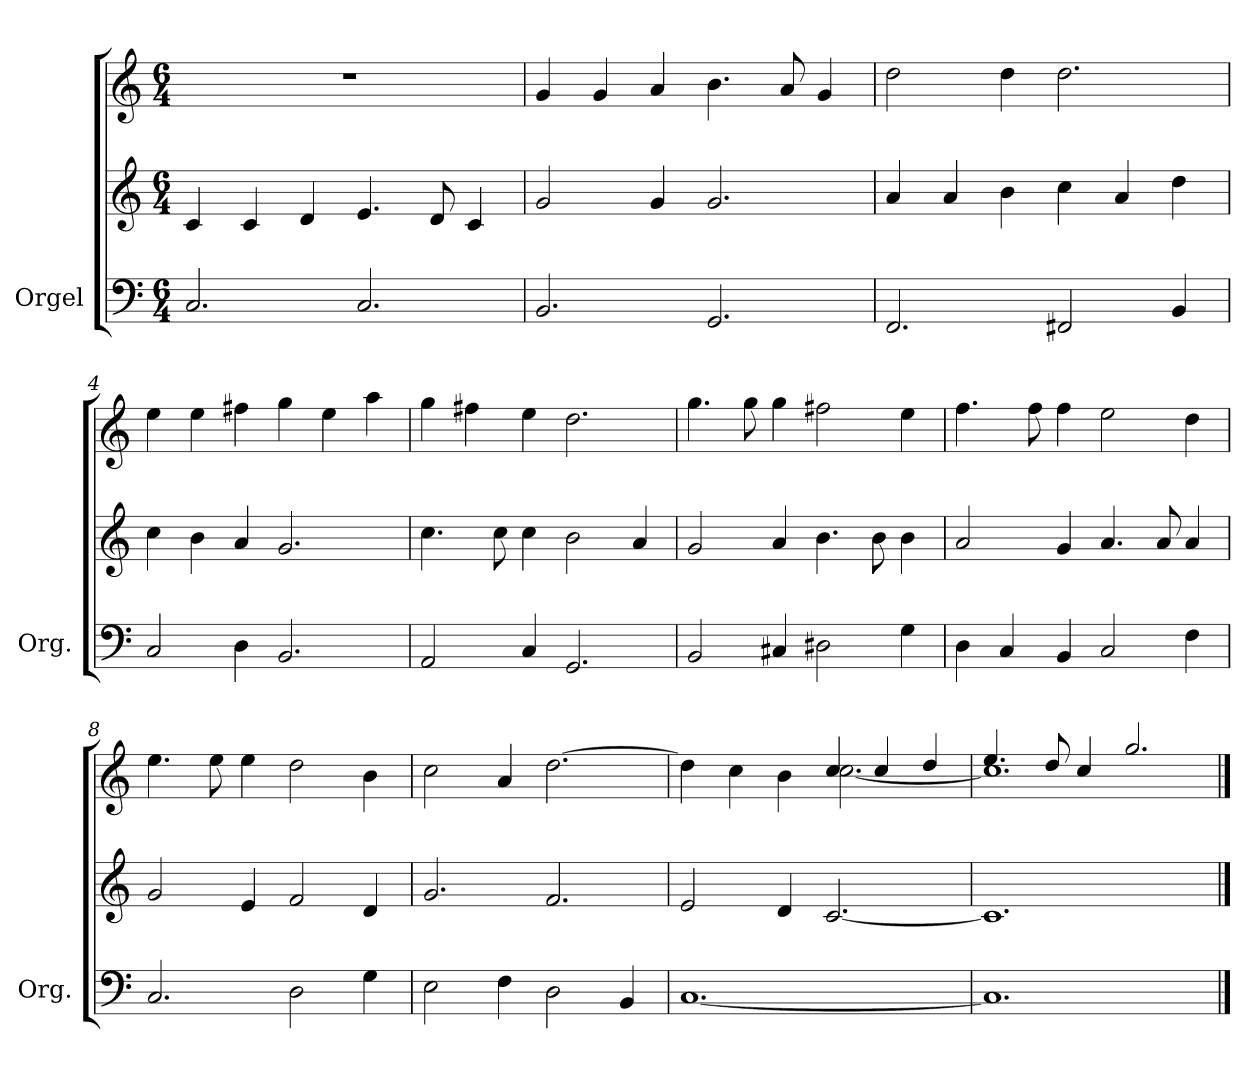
**kern	**kern	**kern
*part1	*part1	*part1
*staff3	*staff2	*staff1
*I"Orgel	*	*
*I'Org.	*	*
*clefF4	*clefG2	*clefG2
*k[]	*k[]	*k[]
*M6/4	*M6/4	*M6/4
*MM120	*MM120	*MM120
=1	=1	=1
2.C/	4c/	1.r
.	4c/	.
.	4d/	.
2.C/	4.e/	.
.	8d/	.
.	4c/	.
=2	=2	=2
2.BB/	2g/	4g/
.	.	4g/
.	4g/	4a/
2.GG/	2.g/	4.b\
.	.	8a/
.	.	4g/
=3	=3	=3
2.FF/	4a/	2dd\
.	4a/	.
.	4b\	4dd\
2FF#X/	4cc\	2.dd\
.	4a/	.
4BB/	4dd\	.
=4	=4	=4
2C/	4cc\	4ee\
.	4b\	4ee\
4D\	4a/	4ff#X\
2.BB/	2.g/	4gg\
.	.	4ee\
.	.	4aa\
=5	=5	=5
2AA/	4.cc\	4gg\
.	.	4ff#X\
.	8cc\	.
4C/	4cc\	4ee\
2.GG/	2b\	2.dd\
.	4a/	.
!!LO:LB:g=z
=6	=6	=6
2BB/	2g/	4.gg\
.	.	8gg\
4C#X/	4a/	4gg\
2D#X\	4.b\	2ff#X\
.	8b\	.
4G\	4b\	4ee\
=7	=7	=7
4D\	2a/	4.ff\
4C/	.	.
.	.	8ff\
4BB/	4g/	4ff\
2C/	4.a/	2ee\
.	8a/	.
4F\	4a/	4dd\
=8	=8	=8
2.C/	2g/	4.ee\
.	.	8ee\
.	4e/	4ee\
2D\	2f/	2dd\
4G\	4d/	4b\
=9	=9	=9
2E\	2.g/	2cc\
4F\	.	4a/
2D\	2.f/	[2.dd\
4BB/	.	.
=10	=10	=10
*	*	*^
[1.C	2e/	4dd\]	2.ryy
.	.	4cc\	.
.	4d/	4b\	.
.	[2.c/	4cc/	[2.cc\
.	.	4cc/	.
.	.	4dd/	.
=11	=11	=11	=11
1.C]	1.c]	4.ee/	1.cc]
.	.	8dd/	.
.	.	4cc/	.
.	.	2.gg/	.
*	*	*v	*v
==	==	==
*-	*-	*-
